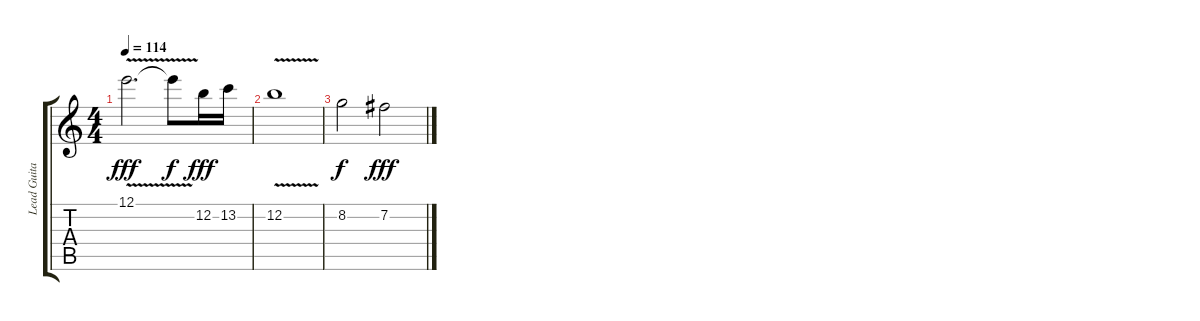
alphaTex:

\track ("Lead Guitar" "Lead Guita") {instrument overdrivenguitar}
\staff {score tabs}
\tuning (E4 B3 G3 D3 A2 E2) {hide}
\ts (4 4)
\tempo 114
\clef g2
\ks c
12.1{v}.2{d dy fff} 12.1{t}.8{dy f} 12.2.16{dy fff} 13.2.16 |
12.2{v}.1 |
8.2.2{dy f} 7.2.2{dy fff}
